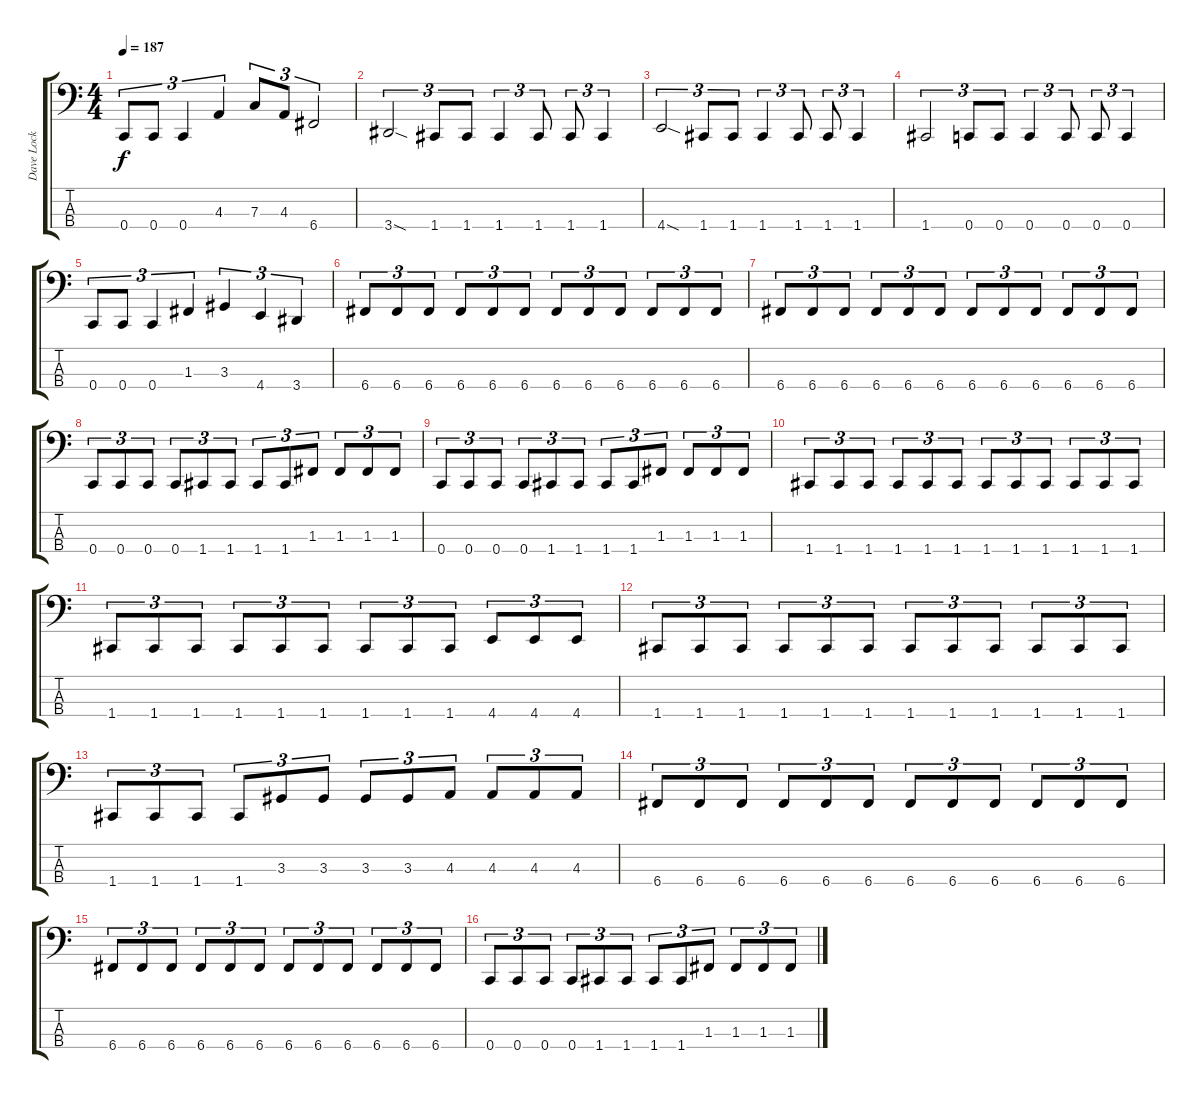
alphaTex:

\track ("Dave Lock (Bass)" "Dave Lock ") {instrument electricbassfinger}
\staff {score tabs}
\tuning (Eb2 Bb1 F1 C1) {hide}
\ts (4 4)
\tempo 187
\clef f4
\ks c
0.4.8{tu (3 2) dy f} 0.4.8{tu (3 2)} 0.4.4{tu (3 2)} 4.3.4{tu (3 2)} 7.3.8{tu (3 2)} 4.3.8{tu (3 2)} 6.4.2{tu (3 2)} |
3.4{sod}.2{tu (3 2)} 1.4.8{tu (3 2)} 1.4.8{tu (3 2)} 1.4.4{tu (3 2)} 1.4.8{tu (3 2)} 1.4.8{tu (3 2)} 1.4.4{tu (3 2)} |
4.4{sod}.2{tu (3 2)} 1.4.8{tu (3 2)} 1.4.8{tu (3 2)} 1.4.4{tu (3 2)} 1.4.8{tu (3 2)} 1.4.8{tu (3 2)} 1.4.4{tu (3 2)} |
1.4.2{tu (3 2)} 0.4.8{tu (3 2)} 0.4.8{tu (3 2)} 0.4.4{tu (3 2)} 0.4.8{tu (3 2)} 0.4.8{tu (3 2)} 0.4.4{tu (3 2)} |
0.4.8{tu (3 2)} 0.4.8{tu (3 2)} 0.4.4{tu (3 2)} 1.3.4{tu (3 2)} 3.3.4{tu (3 2)} 4.4.4{tu (3 2)} 3.4.4{tu (3 2)} |
6.4.8{tu (3 2)} 6.4.8{tu (3 2)} 6.4.8{tu (3 2)} 6.4.8{tu (3 2)} 6.4.8{tu (3 2)} 6.4.8{tu (3 2)} 6.4.8{tu (3 2)} 6.4.8{tu (3 2)} 6.4.8{tu (3 2)} 6.4.8{tu (3 2)} 6.4.8{tu (3 2)} 6.4.8{tu (3 2)} |
6.4.8{tu (3 2)} 6.4.8{tu (3 2)} 6.4.8{tu (3 2)} 6.4.8{tu (3 2)} 6.4.8{tu (3 2)} 6.4.8{tu (3 2)} 6.4.8{tu (3 2)} 6.4.8{tu (3 2)} 6.4.8{tu (3 2)} 6.4.8{tu (3 2)} 6.4.8{tu (3 2)} 6.4.8{tu (3 2)} |
0.4.8{tu (3 2)} 0.4.8{tu (3 2)} 0.4.8{tu (3 2)} 0.4.8{tu (3 2)} 1.4.8{tu (3 2)} 1.4.8{tu (3 2)} 1.4.8{tu (3 2)} 1.4.8{tu (3 2)} 1.3.8{tu (3 2)} 1.3.8{tu (3 2)} 1.3.8{tu (3 2)} 1.3.8{tu (3 2)} |
0.4.8{tu (3 2)} 0.4.8{tu (3 2)} 0.4.8{tu (3 2)} 0.4.8{tu (3 2)} 1.4.8{tu (3 2)} 1.4.8{tu (3 2)} 1.4.8{tu (3 2)} 1.4.8{tu (3 2)} 1.3.8{tu (3 2)} 1.3.8{tu (3 2)} 1.3.8{tu (3 2)} 1.3.8{tu (3 2)} |
1.4.8{tu (3 2)} 1.4.8{tu (3 2)} 1.4.8{tu (3 2)} 1.4.8{tu (3 2)} 1.4.8{tu (3 2)} 1.4.8{tu (3 2)} 1.4.8{tu (3 2)} 1.4.8{tu (3 2)} 1.4.8{tu (3 2)} 1.4.8{tu (3 2)} 1.4.8{tu (3 2)} 1.4.8{tu (3 2)} |
1.4.8{tu (3 2)} 1.4.8{tu (3 2)} 1.4.8{tu (3 2)} 1.4.8{tu (3 2)} 1.4.8{tu (3 2)} 1.4.8{tu (3 2)} 1.4.8{tu (3 2)} 1.4.8{tu (3 2)} 1.4.8{tu (3 2)} 4.4.8{tu (3 2)} 4.4.8{tu (3 2)} 4.4.8{tu (3 2)} |
1.4.8{tu (3 2)} 1.4.8{tu (3 2)} 1.4.8{tu (3 2)} 1.4.8{tu (3 2)} 1.4.8{tu (3 2)} 1.4.8{tu (3 2)} 1.4.8{tu (3 2)} 1.4.8{tu (3 2)} 1.4.8{tu (3 2)} 1.4.8{tu (3 2)} 1.4.8{tu (3 2)} 1.4.8{tu (3 2)} |
1.4.8{tu (3 2)} 1.4.8{tu (3 2)} 1.4.8{tu (3 2)} 1.4.8{tu (3 2)} 3.3.8{tu (3 2)} 3.3.8{tu (3 2)} 3.3.8{tu (3 2)} 3.3.8{tu (3 2)} 4.3.8{tu (3 2)} 4.3.8{tu (3 2)} 4.3.8{tu (3 2)} 4.3.8{tu (3 2)} |
6.4.8{tu (3 2)} 6.4.8{tu (3 2)} 6.4.8{tu (3 2)} 6.4.8{tu (3 2)} 6.4.8{tu (3 2)} 6.4.8{tu (3 2)} 6.4.8{tu (3 2)} 6.4.8{tu (3 2)} 6.4.8{tu (3 2)} 6.4.8{tu (3 2)} 6.4.8{tu (3 2)} 6.4.8{tu (3 2)} |
6.4.8{tu (3 2)} 6.4.8{tu (3 2)} 6.4.8{tu (3 2)} 6.4.8{tu (3 2)} 6.4.8{tu (3 2)} 6.4.8{tu (3 2)} 6.4.8{tu (3 2)} 6.4.8{tu (3 2)} 6.4.8{tu (3 2)} 6.4.8{tu (3 2)} 6.4.8{tu (3 2)} 6.4.8{tu (3 2)} |
0.4.8{tu (3 2)} 0.4.8{tu (3 2)} 0.4.8{tu (3 2)} 0.4.8{tu (3 2)} 1.4.8{tu (3 2)} 1.4.8{tu (3 2)} 1.4.8{tu (3 2)} 1.4.8{tu (3 2)} 1.3.8{tu (3 2)} 1.3.8{tu (3 2)} 1.3.8{tu (3 2)} 1.3.8{tu (3 2)}
